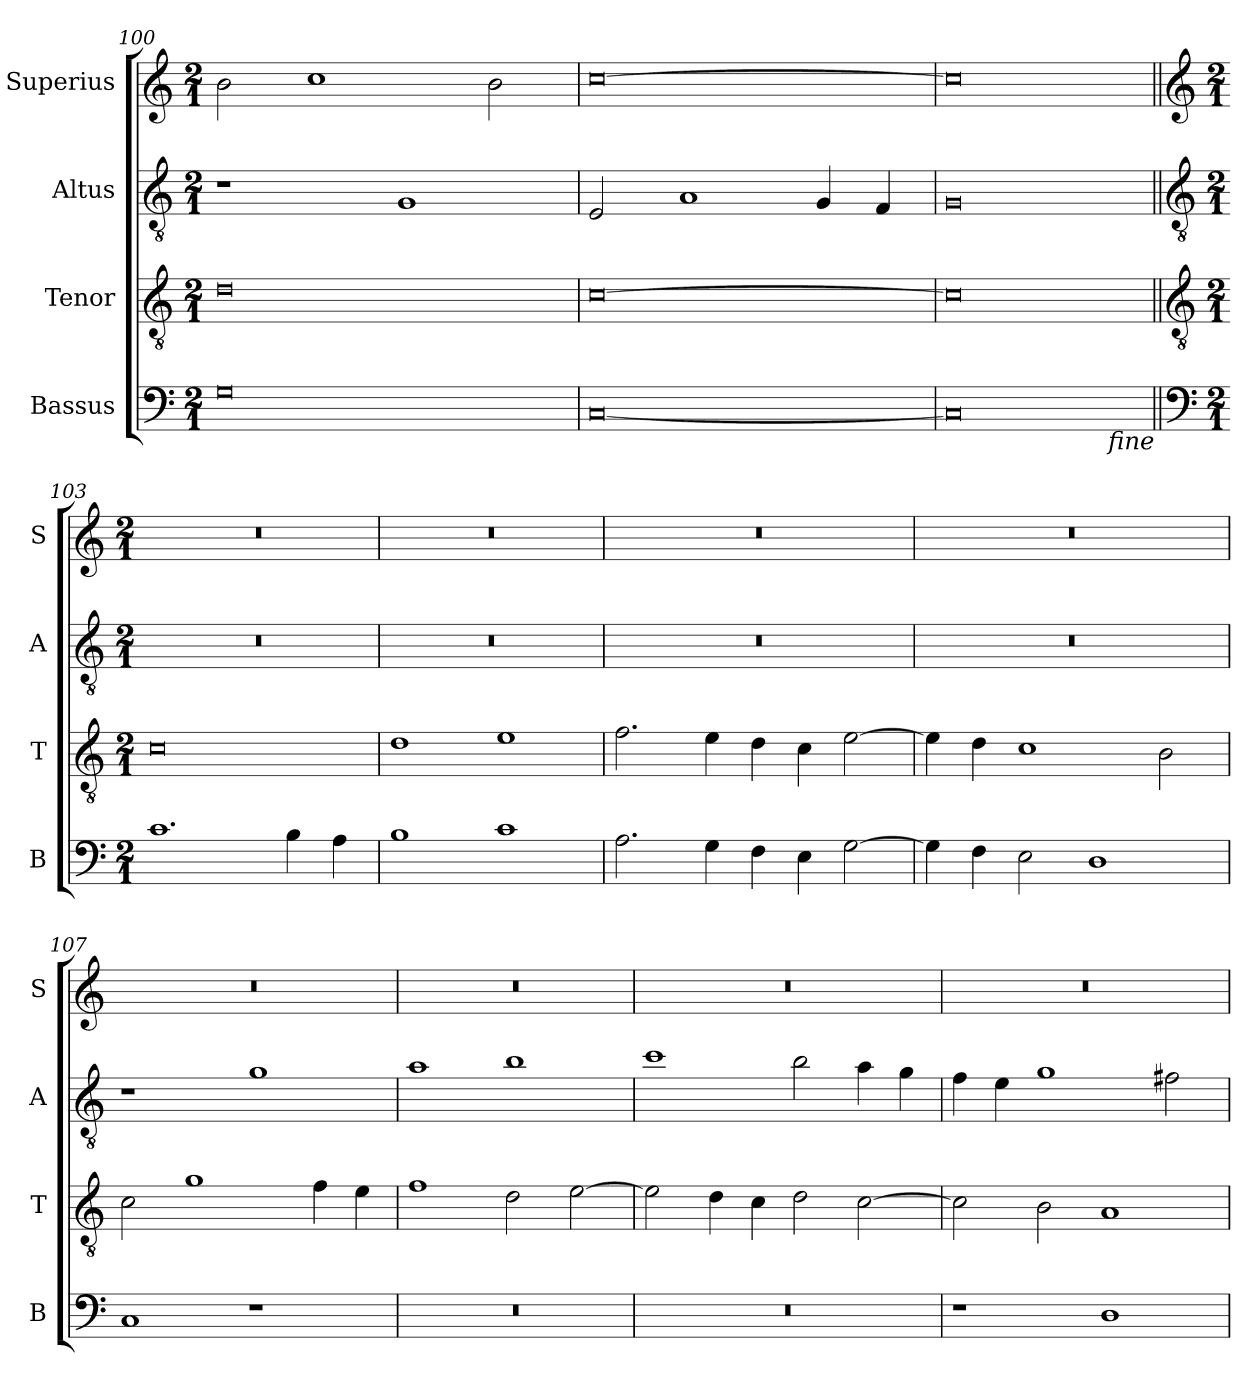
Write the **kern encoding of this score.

**kern	**kern	**kern	**kern
*part4	*part3	*part2	*part1
*staff4	*staff3	*staff2	*staff1
*I"Bassus	*I"Tenor	*I"Altus	*I"Superius
*I'B	*I'T	*I'A	*I'S
*clefF4	*clefGv2	*clefGv2	*clefG2
*k[]	*k[]	*k[]	*k[]
*M2/1	*M2/1	*M2/1	*M2/1
=100	=100	=100	=100
0G	0d	1r	2b
.	.	.	1cc
.	.	1G	.
.	.	.	2b
=101	=101	=101	=101
[0C	[0c	2E	[0cc
.	.	1A	.
.	.	4G	.
.	.	4F	.
=102	=102	=102	=102
0C]	0c]	0G	0cc]
!LO:TX:b:i:rj:t=fine	!	!	!
!!LO:LB:g=z
=103||	=103||	=103||	=103||
*clefF4	*clefGv2	*clefGv2	*clefG2
*k[]	*k[]	*k[]	*k[]
*M2/1	*M2/1	*M2/1	*M2/1
1.c	0c	0r	0r
4B	.	.	.
4A	.	.	.
=104	=104	=104	=104
1B	1d	0r	0r
1c	1e	.	.
=105	=105	=105	=105
2.A	2.f	0r	0r
4G	4e	.	.
4F	4d	.	.
4E	4c	.	.
[2G	[2e	.	.
=106	=106	=106	=106
4G]	4e]	0r	0r
4F	4d	.	.
2E	1c	.	.
1D	.	.	.
.	2B	.	.
=107	=107	=107	=107
1C	2c	1r	0r
.	1g	.	.
1r	.	1g	.
.	4f	.	.
.	4e	.	.
=108	=108	=108	=108
0r	1f	1a	0r
.	2d	1b	.
.	[2e	.	.
=109	=109	=109	=109
0r	2e]	1cc	0r
.	4d	.	.
.	4c	.	.
.	2d	2b	.
.	[2c	4a	.
.	.	4g	.
=110	=110	=110	=110
1r	2c]	4f	0r
.	.	4e	.
.	2B	1g	.
1D	1A	.	.
.	.	2f#X	.
=	=	=	=
*-	*-	*-	*-
